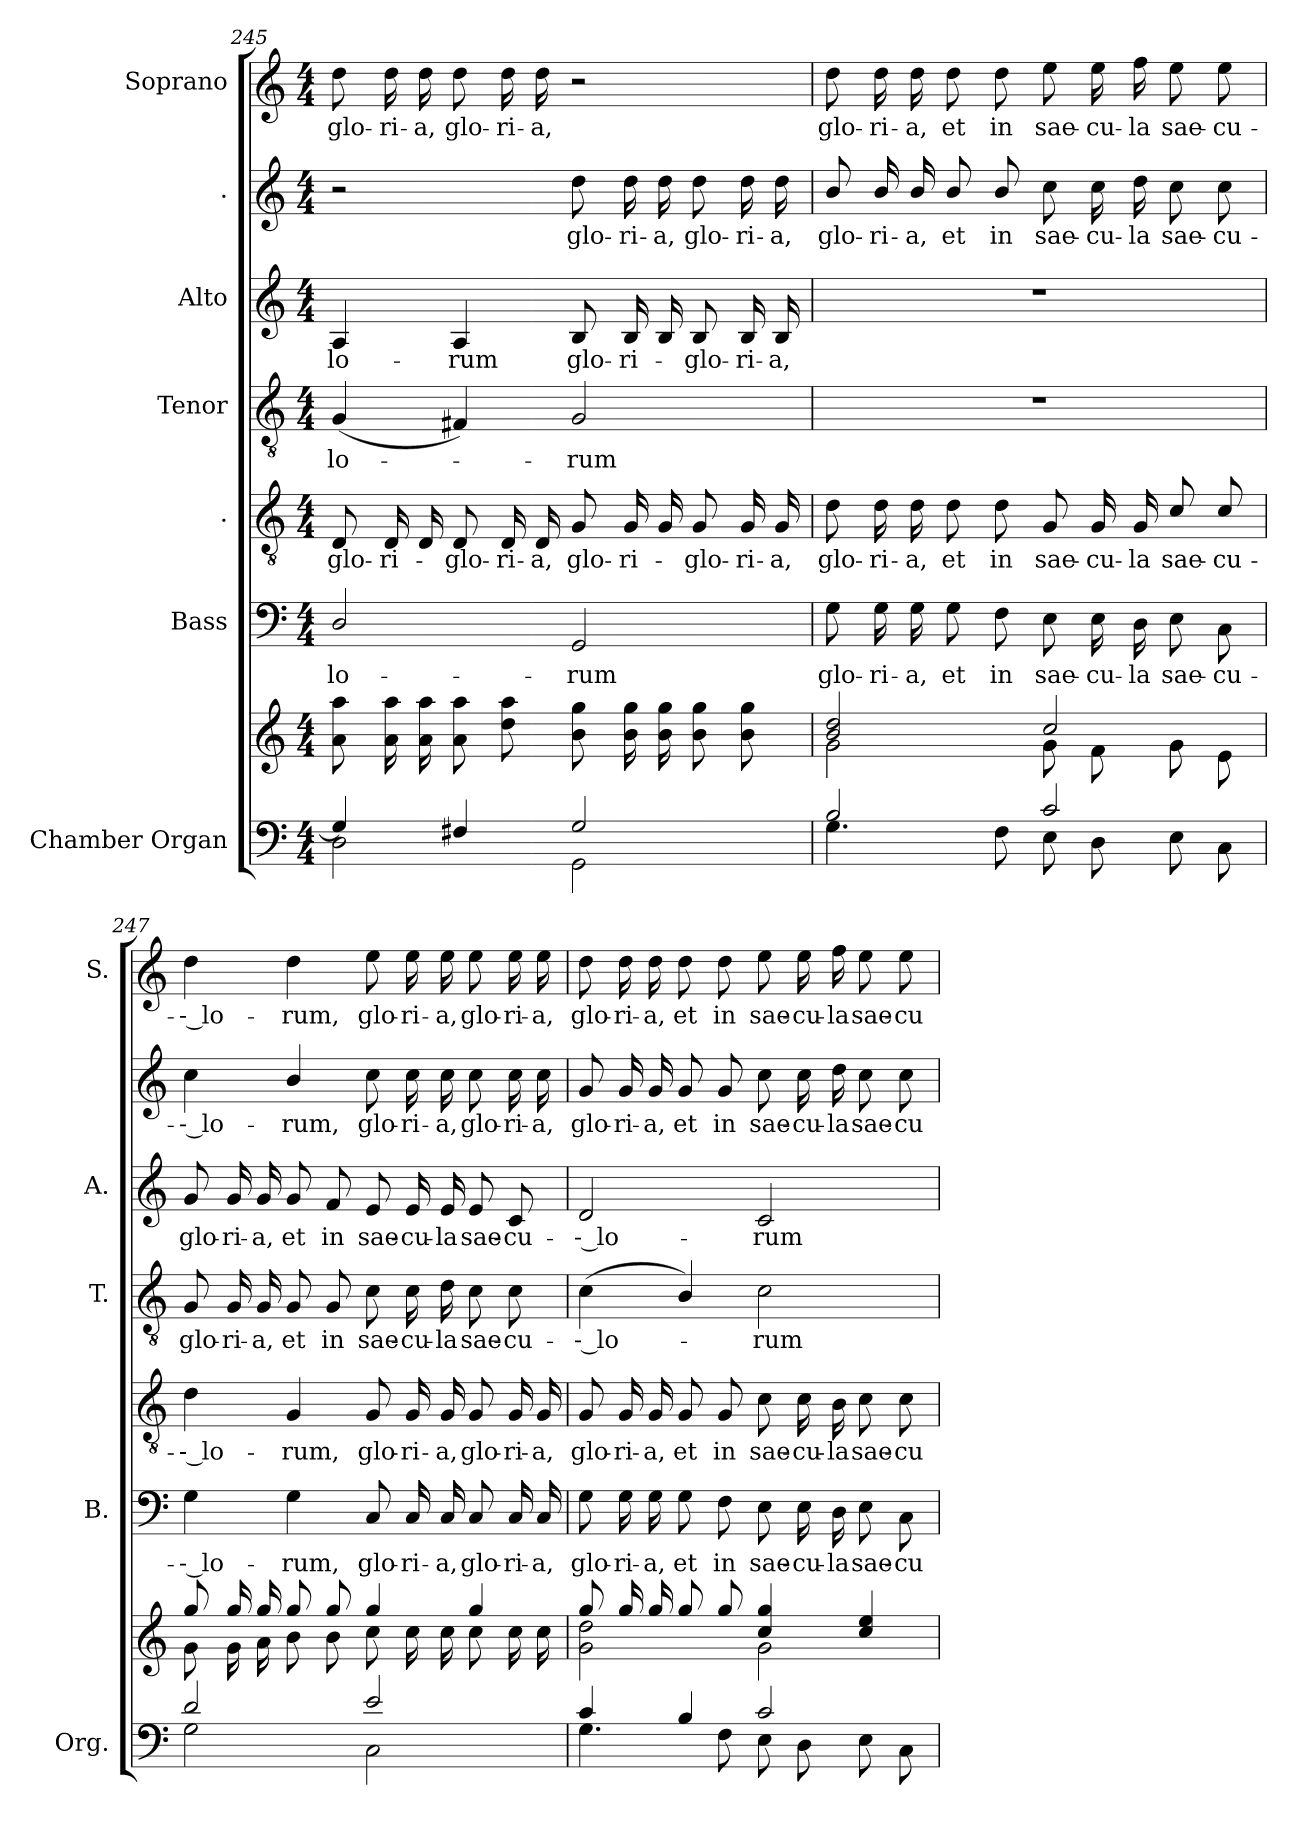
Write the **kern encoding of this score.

**kern	**kern	**kern	**text	**kern	**text	**kern	**text	**kern	**text	**kern	**text	**kern	**text
*part7	*part7	*part6	*part6	*part5	*part5	*part4	*part4	*part3	*part3	*part2	*part2	*part1	*part1
*staff8	*staff7	*staff6	*staff6	*staff5	*staff5	*staff4	*staff4	*staff3	*staff3	*staff2	*staff2	*staff1	*staff1
*I"Chamber  Organ	*	*I"Bass	*	*I".	*	*I"Tenor	*	*I"Alto	*	*I".	*	*I"Soprano	*
*I'Org.	*	*I'B.	*	*	*	*I'T.	*	*I'A.	*	*	*	*I'S.	*
*clefF4	*clefG2	*clefF4	*	*clefGv2	*	*clefGv2	*	*clefG2	*	*clefG2	*	*clefG2	*
*	*	*	*	*ITrd7c12	*	*ITrd7c12	*	*	*	*	*	*	*
*k[]	*k[]	*k[]	*	*k[]	*	*k[]	*	*k[]	*	*k[]	*	*k[]	*
*C:	*C:	*C:	*	*C:	*	*C:	*	*C:	*	*C:	*	*C:	*
*M4/4	*M4/4	*M4/4	*	*M4/4	*	*M4/4	*	*M4/4	*	*M4/4	*	*M4/4	*
=245	=245	=245	=245	=245	=245	=245	=245	=245	=245	=245	=245	=245	=245
*^	*	*	*	*	*	*	*	*	*	*	*	*	*
!	!	!	!	!LO:LY:b:color=#000000	!	!	!	!	!	!	!	!	!	!
!	!	!	!	!	!	!LO:LY:b:color=#000000	!	!	!	!	!	!	!	!
!	!	!	!	!	!	!	!	!LO:LY:b:color=#000000	!	!	!	!	!	!
!	!	!	!	!	!	!	!	!	!	!LO:LY:b:color=#000000	!	!	!	!
!	!	!	!	!	!	!	!	!	!	!	!	!	!	!LO:LY:b:color=#000000
4Gi/]	2Di\	8ai\ 8aai	2Di/	-lo-	8DDi/	glo-	(4GGi/	-lo-	4Ai/	-lo-	2r	.	8ddi\	glo-
!	!	!	!	!	!	!LO:LY:b:color=#000000	!	!	!	!	!	!	!	!
!	!	!	!	!	!	!	!	!	!	!	!	!	!	!LO:LY:b:color=#000000
.	.	16ai\ 16aai	.	.	16DDi/	-ri-	.	.	.	.	.	.	16ddi\	-ri-
!	!	!	!	!	!	!	!	!	!	!	!	!	!	!LO:LY:b:color=#000000
.	.	16ai\ 16aai	.	.	16DDi/	.	.	.	.	.	.	.	16ddi\	-a,
!	!	!	!	!	!	!LO:LY:b:color=#000000	!	!	!	!	!	!	!	!
!	!	!	!	!	!	!	!	!	!	!LO:LY:b:color=#000000	!	!	!	!
!	!	!	!	!	!	!	!	!	!	!	!	!	!	!LO:LY:b:color=#000000
4F#Xi/	.	8ai\ 8aai	.	.	8DDi/	-glo-	4FF#Xi/)	.	4Ai/	-rum	.	.	8ddi\	glo-
!	!	!	!	!	!	!LO:LY:b:color=#000000	!	!	!	!	!	!	!	!
!	!	!	!	!	!	!	!	!	!	!	!	!	!	!LO:LY:b:color=#000000
.	.	8ddi\ 8aai	.	.	16DDi/	-ri-	.	.	.	.	.	.	16ddi\	-ri-
!	!	!	!	!	!	!LO:LY:b:color=#000000	!	!	!	!	!	!	!	!
!	!	!	!	!	!	!	!	!	!	!	!	!	!	!LO:LY:b:color=#000000
.	.	.	.	.	16DDi/	-a,	.	.	.	.	.	.	16ddi\	-a,
!	!	!	!	!LO:LY:b:color=#000000	!	!	!	!	!	!	!	!	!	!
!	!	!	!	!	!	!LO:LY:b:color=#000000	!	!	!	!	!	!	!	!
!	!	!	!	!	!	!	!	!LO:LY:b:color=#000000	!	!	!	!	!	!
!	!	!	!	!	!	!	!	!	!	!LO:LY:b:color=#000000	!	!	!	!
!	!	!	!	!	!	!	!	!	!	!	!	!LO:LY:b:color=#000000	!	!
2Gi/	2GGi\	8bi\ 8ggi	2GGi/	-rum	8GGi/	glo-	2GGi/	-rum	8Bi/	glo-	8ddi\	glo-	2r	.
!	!	!	!	!	!	!LO:LY:b:color=#000000	!	!	!	!	!	!	!	!
!	!	!	!	!	!	!	!	!	!	!LO:LY:b:color=#000000	!	!	!	!
!	!	!	!	!	!	!	!	!	!	!	!	!LO:LY:b:color=#000000	!	!
.	.	16bi\ 16ggi	.	.	16GGi/	-ri-	.	.	16Bi/	-ri-	16ddi\	-ri-	.	.
!	!	!	!	!	!	!	!	!	!	!	!	!LO:LY:b:color=#000000	!	!
.	.	16bi\ 16ggi	.	.	16GGi/	.	.	.	16Bi/	.	16ddi\	-a,	.	.
!	!	!	!	!	!	!LO:LY:b:color=#000000	!	!	!	!	!	!	!	!
!	!	!	!	!	!	!	!	!	!	!LO:LY:b:color=#000000	!	!	!	!
!	!	!	!	!	!	!	!	!	!	!	!	!LO:LY:b:color=#000000	!	!
.	.	8bi\ 8ggi	.	.	8GGi/	-glo-	.	.	8Bi/	-glo-	8ddi\	glo-	.	.
!	!	!	!	!	!	!LO:LY:b:color=#000000	!	!	!	!	!	!	!	!
!	!	!	!	!	!	!	!	!	!	!LO:LY:b:color=#000000	!	!	!	!
!	!	!	!	!	!	!	!	!	!	!	!	!LO:LY:b:color=#000000	!	!
.	.	8bi\ 8ggi	.	.	16GGi/	-ri-	.	.	16Bi/	-ri-	16ddi\	-ri-	.	.
!	!	!	!	!	!	!LO:LY:b:color=#000000	!	!	!	!	!	!	!	!
!	!	!	!	!	!	!	!	!	!	!LO:LY:b:color=#000000	!	!	!	!
!	!	!	!	!	!	!	!	!	!	!	!	!LO:LY:b:color=#000000	!	!
.	.	.	.	.	16GGi/	-a,	.	.	16Bi/	-a,	16ddi\	-a,	.	.
=246	=246	=246	=246	=246	=246	=246	=246	=246	=246	=246	=246	=246	=246	=246
*	*	*^	*	*	*	*	*	*	*	*	*	*	*	*
!	!	!	!	!	!LO:LY:b:color=#000000	!	!	!	!	!	!	!	!	!	!
!	!	!	!	!	!	!	!LO:LY:b:color=#000000	!	!	!	!	!	!	!	!
!	!	!	!	!	!	!	!	!	!	!	!	!	!LO:LY:b:color=#000000	!	!
!	!	!	!	!	!	!	!	!	!	!	!	!	!	!	!LO:LY:b:color=#000000
2Bi/	4.Gi\	2bi/ 2ddi	2gi\	8Gi\	glo-	8Di\	glo-	1r	.	1r	.	8bi/	glo-	8ddi\	glo-
!	!	!	!	!	!LO:LY:b:color=#000000	!	!	!	!	!	!	!	!	!	!
!	!	!	!	!	!	!	!LO:LY:b:color=#000000	!	!	!	!	!	!	!	!
!	!	!	!	!	!	!	!	!	!	!	!	!	!LO:LY:b:color=#000000	!	!
!	!	!	!	!	!	!	!	!	!	!	!	!	!	!	!LO:LY:b:color=#000000
.	.	.	.	16Gi\	-ri-	16Di\	-ri-	.	.	.	.	16bi/	-ri-	16ddi\	-ri-
!	!	!	!	!	!LO:LY:b:color=#000000	!	!	!	!	!	!	!	!	!	!
!	!	!	!	!	!	!	!LO:LY:b:color=#000000	!	!	!	!	!	!	!	!
!	!	!	!	!	!	!	!	!	!	!	!	!	!LO:LY:b:color=#000000	!	!
!	!	!	!	!	!	!	!	!	!	!	!	!	!	!	!LO:LY:b:color=#000000
.	.	.	.	16Gi\	-a,	16Di\	-a,	.	.	.	.	16bi/	-a,	16ddi\	-a,
!	!	!	!	!	!LO:LY:b:color=#000000	!	!	!	!	!	!	!	!	!	!
!	!	!	!	!	!	!	!LO:LY:b:color=#000000	!	!	!	!	!	!	!	!
!	!	!	!	!	!	!	!	!	!	!	!	!	!LO:LY:b:color=#000000	!	!
!	!	!	!	!	!	!	!	!	!	!	!	!	!	!	!LO:LY:b:color=#000000
.	.	.	.	8Gi\	et	8Di\	et	.	.	.	.	8bi/	et	8ddi\	et
!	!	!	!	!	!LO:LY:b:color=#000000	!	!	!	!	!	!	!	!	!	!
!	!	!	!	!	!	!	!LO:LY:b:color=#000000	!	!	!	!	!	!	!	!
!	!	!	!	!	!	!	!	!	!	!	!	!	!LO:LY:b:color=#000000	!	!
!	!	!	!	!	!	!	!	!	!	!	!	!	!	!	!LO:LY:b:color=#000000
.	8Fi\	.	.	8Fi\	in	8Di\	in	.	.	.	.	8bi/	in	8ddi\	in
!	!	!	!	!	!LO:LY:b:color=#000000	!	!	!	!	!	!	!	!	!	!
!	!	!	!	!	!	!	!LO:LY:b:color=#000000	!	!	!	!	!	!	!	!
!	!	!	!	!	!	!	!	!	!	!	!	!	!LO:LY:b:color=#000000	!	!
!	!	!	!	!	!	!	!	!	!	!	!	!	!	!	!LO:LY:b:color=#000000
2ci/	8Ei\	2cci/	8gi\	8Ei\	sae-	8GGi/	sae-	.	.	.	.	8cci\	sae-	8eei\	sae-
!	!	!	!	!	!LO:LY:b:color=#000000	!	!	!	!	!	!	!	!	!	!
!	!	!	!	!	!	!	!LO:LY:b:color=#000000	!	!	!	!	!	!	!	!
!	!	!	!	!	!	!	!	!	!	!	!	!	!LO:LY:b:color=#000000	!	!
!	!	!	!	!	!	!	!	!	!	!	!	!	!	!	!LO:LY:b:color=#000000
.	8Di\	.	8fi\	16Ei\	-cu-	16GGi/	-cu-	.	.	.	.	16cci\	-cu-	16eei\	-cu-
!	!	!	!	!	!LO:LY:b:color=#000000	!	!	!	!	!	!	!	!	!	!
!	!	!	!	!	!	!	!LO:LY:b:color=#000000	!	!	!	!	!	!	!	!
!	!	!	!	!	!	!	!	!	!	!	!	!	!LO:LY:b:color=#000000	!	!
!	!	!	!	!	!	!	!	!	!	!	!	!	!	!	!LO:LY:b:color=#000000
.	.	.	.	16Di\	-la	16GGi/	-la	.	.	.	.	16ddi\	-la	16ffi\	-la
!	!	!	!	!	!LO:LY:b:color=#000000	!	!	!	!	!	!	!	!	!	!
!	!	!	!	!	!	!	!LO:LY:b:color=#000000	!	!	!	!	!	!	!	!
!	!	!	!	!	!	!	!	!	!	!	!	!	!LO:LY:b:color=#000000	!	!
!	!	!	!	!	!	!	!	!	!	!	!	!	!	!	!LO:LY:b:color=#000000
.	8Ei\	.	8gi\	8Ei\	sae-	8Ci/	sae-	.	.	.	.	8cci\	sae-	8eei\	sae-
!	!	!	!	!	!LO:LY:b:color=#000000	!	!	!	!	!	!	!	!	!	!
!	!	!	!	!	!	!	!LO:LY:b:color=#000000	!	!	!	!	!	!	!	!
!	!	!	!	!	!	!	!	!	!	!	!	!	!LO:LY:b:color=#000000	!	!
!	!	!	!	!	!	!	!	!	!	!	!	!	!	!	!LO:LY:b:color=#000000
.	8Ci\	.	8ei\	8Ci\	-cu-	8Ci/	-cu-	.	.	.	.	8cci\	-cu-	8eei\	-cu-
!!LO:PB:g=z
=247	=247	=247	=247	=247	=247	=247	=247	=247	=247	=247	=247	=247	=247	=247	=247
!	!	!	!	!	!LO:LY:b:color=#000000	!	!	!	!	!	!	!	!	!	!
!	!	!	!	!	!	!	!LO:LY:b:color=#000000	!	!	!	!	!	!	!	!
!	!	!	!	!	!	!	!	!	!LO:LY:b:color=#000000	!	!	!	!	!	!
!	!	!	!	!	!	!	!	!	!	!	!LO:LY:b:color=#000000	!	!	!	!
!	!	!	!	!	!	!	!	!	!	!	!	!	!LO:LY:b:color=#000000	!	!
!	!	!	!	!	!	!	!	!	!	!	!	!	!	!	!LO:LY:b:color=#000000
2di/	2Gi\	8ggi/	8gi\	4Gi\	-- lo-	4Di\	-- lo-	8GGi/	glo-	8gi/	glo-	4cci\	-- lo-	4ddi\	-- lo-
!	!	!	!	!	!	!	!	!	!LO:LY:b:color=#000000	!	!	!	!	!	!
!	!	!	!	!	!	!	!	!	!	!	!LO:LY:b:color=#000000	!	!	!	!
.	.	16ggi/	16gi\	.	.	.	.	16GGi/	-ri-	16gi/	-ri-	.	.	.	.
!	!	!	!	!	!	!	!	!	!LO:LY:b:color=#000000	!	!	!	!	!	!
!	!	!	!	!	!	!	!	!	!	!	!LO:LY:b:color=#000000	!	!	!	!
.	.	16ggi/	16ai\	.	.	.	.	16GGi/	-a,	16gi/	-a,	.	.	.	.
!	!	!	!	!	!LO:LY:b:color=#000000	!	!	!	!	!	!	!	!	!	!
!	!	!	!	!	!	!	!LO:LY:b:color=#000000	!	!	!	!	!	!	!	!
!	!	!	!	!	!	!	!	!	!LO:LY:b:color=#000000	!	!	!	!	!	!
!	!	!	!	!	!	!	!	!	!	!	!LO:LY:b:color=#000000	!	!	!	!
!	!	!	!	!	!	!	!	!	!	!	!	!	!LO:LY:b:color=#000000	!	!
!	!	!	!	!	!	!	!	!	!	!	!	!	!	!	!LO:LY:b:color=#000000
.	.	8ggi/	8bi\	4Gi\	-rum,	4GGi/	-rum,	8GGi/	et	8gi/	et	4bi/	-rum,	4ddi\	-rum,
!	!	!	!	!	!	!	!	!	!LO:LY:b:color=#000000	!	!	!	!	!	!
!	!	!	!	!	!	!	!	!	!	!	!LO:LY:b:color=#000000	!	!	!	!
.	.	8ggi/	8bi\	.	.	.	.	8GGi/	in	8fi/	in	.	.	.	.
!	!	!	!	!	!LO:LY:b:color=#000000	!	!	!	!	!	!	!	!	!	!
!	!	!	!	!	!	!	!LO:LY:b:color=#000000	!	!	!	!	!	!	!	!
!	!	!	!	!	!	!	!	!	!LO:LY:b:color=#000000	!	!	!	!	!	!
!	!	!	!	!	!	!	!	!	!	!	!LO:LY:b:color=#000000	!	!	!	!
!	!	!	!	!	!	!	!	!	!	!	!	!	!LO:LY:b:color=#000000	!	!
!	!	!	!	!	!	!	!	!	!	!	!	!	!	!	!LO:LY:b:color=#000000
2ei/	2Ci\	4ggi/	8cci\	8Ci/	glo-	8GGi/	glo-	8Ci\	sae-	8ei/	sae-	8cci\	glo-	8eei\	glo-
!	!	!	!	!	!LO:LY:b:color=#000000	!	!	!	!	!	!	!	!	!	!
!	!	!	!	!	!	!	!LO:LY:b:color=#000000	!	!	!	!	!	!	!	!
!	!	!	!	!	!	!	!	!	!LO:LY:b:color=#000000	!	!	!	!	!	!
!	!	!	!	!	!	!	!	!	!	!	!LO:LY:b:color=#000000	!	!	!	!
!	!	!	!	!	!	!	!	!	!	!	!	!	!LO:LY:b:color=#000000	!	!
!	!	!	!	!	!	!	!	!	!	!	!	!	!	!	!LO:LY:b:color=#000000
.	.	.	16cci\	16Ci/	-ri-	16GGi/	-ri-	16Ci\	-cu-	16ei/	-cu-	16cci\	-ri-	16eei\	-ri-
!	!	!	!	!	!LO:LY:b:color=#000000	!	!	!	!	!	!	!	!	!	!
!	!	!	!	!	!	!	!LO:LY:b:color=#000000	!	!	!	!	!	!	!	!
!	!	!	!	!	!	!	!	!	!LO:LY:b:color=#000000	!	!	!	!	!	!
!	!	!	!	!	!	!	!	!	!	!	!LO:LY:b:color=#000000	!	!	!	!
!	!	!	!	!	!	!	!	!	!	!	!	!	!LO:LY:b:color=#000000	!	!
!	!	!	!	!	!	!	!	!	!	!	!	!	!	!	!LO:LY:b:color=#000000
.	.	.	16cci\	16Ci/	-a,	16GGi/	-a,	16Di\	-la	16ei/	-la	16cci\	-a,	16eei\	-a,
!	!	!	!	!	!LO:LY:b:color=#000000	!	!	!	!	!	!	!	!	!	!
!	!	!	!	!	!	!	!LO:LY:b:color=#000000	!	!	!	!	!	!	!	!
!	!	!	!	!	!	!	!	!	!LO:LY:b:color=#000000	!	!	!	!	!	!
!	!	!	!	!	!	!	!	!	!	!	!LO:LY:b:color=#000000	!	!	!	!
!	!	!	!	!	!	!	!	!	!	!	!	!	!LO:LY:b:color=#000000	!	!
!	!	!	!	!	!	!	!	!	!	!	!	!	!	!	!LO:LY:b:color=#000000
.	.	4ggi/	8cci\	8Ci/	glo-	8GGi/	glo-	8Ci\	sae-	8ei/	sae-	8cci\	glo-	8eei\	glo-
!	!	!	!	!	!LO:LY:b:color=#000000	!	!	!	!	!	!	!	!	!	!
!	!	!	!	!	!	!	!LO:LY:b:color=#000000	!	!	!	!	!	!	!	!
!	!	!	!	!	!	!	!	!	!LO:LY:b:color=#000000	!	!	!	!	!	!
!	!	!	!	!	!	!	!	!	!	!	!LO:LY:b:color=#000000	!	!	!	!
!	!	!	!	!	!	!	!	!	!	!	!	!	!LO:LY:b:color=#000000	!	!
!	!	!	!	!	!	!	!	!	!	!	!	!	!	!	!LO:LY:b:color=#000000
.	.	.	16cci\	16Ci/	-ri-	16GGi/	-ri-	8Ci\	-cu-	8ci/	-cu-	16cci\	-ri-	16eei\	-ri-
!	!	!	!	!	!LO:LY:b:color=#000000	!	!	!	!	!	!	!	!	!	!
!	!	!	!	!	!	!	!LO:LY:b:color=#000000	!	!	!	!	!	!	!	!
!	!	!	!	!	!	!	!	!	!	!	!	!	!LO:LY:b:color=#000000	!	!
!	!	!	!	!	!	!	!	!	!	!	!	!	!	!	!LO:LY:b:color=#000000
.	.	.	16cci\	16Ci/	-a,	16GGi/	-a,	.	.	.	.	16cci\	-a,	16eei\	-a,
=248	=248	=248	=248	=248	=248	=248	=248	=248	=248	=248	=248	=248	=248	=248	=248
!	!	!	!	!	!LO:LY:b:color=#000000	!	!	!	!	!	!	!	!	!	!
!	!	!	!	!	!	!	!LO:LY:b:color=#000000	!	!	!	!	!	!	!	!
!	!	!	!	!	!	!	!	!	!LO:LY:b:color=#000000	!	!	!	!	!	!
!	!	!	!	!	!	!	!	!	!	!	!LO:LY:b:color=#000000	!	!	!	!
!	!	!	!	!	!	!	!	!	!	!	!	!	!LO:LY:b:color=#000000	!	!
!	!	!	!	!	!	!	!	!	!	!	!	!	!	!	!LO:LY:b:color=#000000
4ci/	4.Gi\	8ggi/	2gi\ 2ddi	8Gi\	glo-	8GGi/	glo-	(4Ci\	-- lo-	2di/	-- lo-	8gi/	glo-	8ddi\	glo-
!	!	!	!	!	!LO:LY:b:color=#000000	!	!	!	!	!	!	!	!	!	!
!	!	!	!	!	!	!	!LO:LY:b:color=#000000	!	!	!	!	!	!	!	!
!	!	!	!	!	!	!	!	!	!	!	!	!	!LO:LY:b:color=#000000	!	!
!	!	!	!	!	!	!	!	!	!	!	!	!	!	!	!LO:LY:b:color=#000000
.	.	16ggi/	.	16Gi\	-ri-	16GGi/	-ri-	.	.	.	.	16gi/	-ri-	16ddi\	-ri-
!	!	!	!	!	!LO:LY:b:color=#000000	!	!	!	!	!	!	!	!	!	!
!	!	!	!	!	!	!	!LO:LY:b:color=#000000	!	!	!	!	!	!	!	!
!	!	!	!	!	!	!	!	!	!	!	!	!	!LO:LY:b:color=#000000	!	!
!	!	!	!	!	!	!	!	!	!	!	!	!	!	!	!LO:LY:b:color=#000000
.	.	16ggi/	.	16Gi\	-a,	16GGi/	-a,	.	.	.	.	16gi/	-a,	16ddi\	-a,
!	!	!	!	!	!LO:LY:b:color=#000000	!	!	!	!	!	!	!	!	!	!
!	!	!	!	!	!	!	!LO:LY:b:color=#000000	!	!	!	!	!	!	!	!
!	!	!	!	!	!	!	!	!	!	!	!	!	!LO:LY:b:color=#000000	!	!
!	!	!	!	!	!	!	!	!	!	!	!	!	!	!	!LO:LY:b:color=#000000
4Bi/	.	8ggi/	.	8Gi\	et	8GGi/	et	4BBi/)	.	.	.	8gi/	et	8ddi\	et
!	!	!	!	!	!LO:LY:b:color=#000000	!	!	!	!	!	!	!	!	!	!
!	!	!	!	!	!	!	!LO:LY:b:color=#000000	!	!	!	!	!	!	!	!
!	!	!	!	!	!	!	!	!	!	!	!	!	!LO:LY:b:color=#000000	!	!
!	!	!	!	!	!	!	!	!	!	!	!	!	!	!	!LO:LY:b:color=#000000
.	8Fi\	8ggi/	.	8Fi\	in	8GGi/	in	.	.	.	.	8gi/	in	8ddi\	in
!	!	!	!	!	!LO:LY:b:color=#000000	!	!	!	!	!	!	!	!	!	!
!	!	!	!	!	!	!	!LO:LY:b:color=#000000	!	!	!	!	!	!	!	!
!	!	!	!	!	!	!	!	!	!LO:LY:b:color=#000000	!	!	!	!	!	!
!	!	!	!	!	!	!	!	!	!	!	!LO:LY:b:color=#000000	!	!	!	!
!	!	!	!	!	!	!	!	!	!	!	!	!	!LO:LY:b:color=#000000	!	!
!	!	!	!	!	!	!	!	!	!	!	!	!	!	!	!LO:LY:b:color=#000000
2ci/	8Ei\	4cci/ 4ggi	2gi\	8Ei\	sae-	8Ci\	sae-	2Ci\	-rum	2ci/	-rum	8cci\	sae-	8eei\	sae-
!	!	!	!	!	!LO:LY:b:color=#000000	!	!	!	!	!	!	!	!	!	!
!	!	!	!	!	!	!	!LO:LY:b:color=#000000	!	!	!	!	!	!	!	!
!	!	!	!	!	!	!	!	!	!	!	!	!	!LO:LY:b:color=#000000	!	!
!	!	!	!	!	!	!	!	!	!	!	!	!	!	!	!LO:LY:b:color=#000000
.	8Di\	.	.	16Ei\	-cu-	16Ci\	-cu-	.	.	.	.	16cci\	-cu-	16eei\	-cu-
!	!	!	!	!	!LO:LY:b:color=#000000	!	!	!	!	!	!	!	!	!	!
!	!	!	!	!	!	!	!LO:LY:b:color=#000000	!	!	!	!	!	!	!	!
!	!	!	!	!	!	!	!	!	!	!	!	!	!LO:LY:b:color=#000000	!	!
!	!	!	!	!	!	!	!	!	!	!	!	!	!	!	!LO:LY:b:color=#000000
.	.	.	.	16Di\	-la	16BBi\	-la	.	.	.	.	16ddi\	-la	16ffi\	-la
!	!	!	!	!	!LO:LY:b:color=#000000	!	!	!	!	!	!	!	!	!	!
!	!	!	!	!	!	!	!LO:LY:b:color=#000000	!	!	!	!	!	!	!	!
!	!	!	!	!	!	!	!	!	!	!	!	!	!LO:LY:b:color=#000000	!	!
!	!	!	!	!	!	!	!	!	!	!	!	!	!	!	!LO:LY:b:color=#000000
.	8Ei\	4cci/ 4eei	.	8Ei\	sae-	8Ci\	sae-	.	.	.	.	8cci\	sae-	8eei\	sae-
!	!	!	!	!	!LO:LY:b:color=#000000	!	!	!	!	!	!	!	!	!	!
!	!	!	!	!	!	!	!LO:LY:b:color=#000000	!	!	!	!	!	!	!	!
!	!	!	!	!	!	!	!	!	!	!	!	!	!LO:LY:b:color=#000000	!	!
!	!	!	!	!	!	!	!	!	!	!	!	!	!	!	!LO:LY:b:color=#000000
.	8Ci\	.	.	8Ci\	-cu-	8Ci\	-cu-	.	.	.	.	8cci\	-cu-	8eei\	-cu-
*v	*v	*	*	*	*	*	*	*	*	*	*	*	*	*	*
*	*v	*v	*	*	*	*	*	*	*	*	*	*	*	*
=	=	=	=	=	=	=	=	=	=	=	=	=	=
*-	*-	*-	*-	*-	*-	*-	*-	*-	*-	*-	*-	*-	*-
